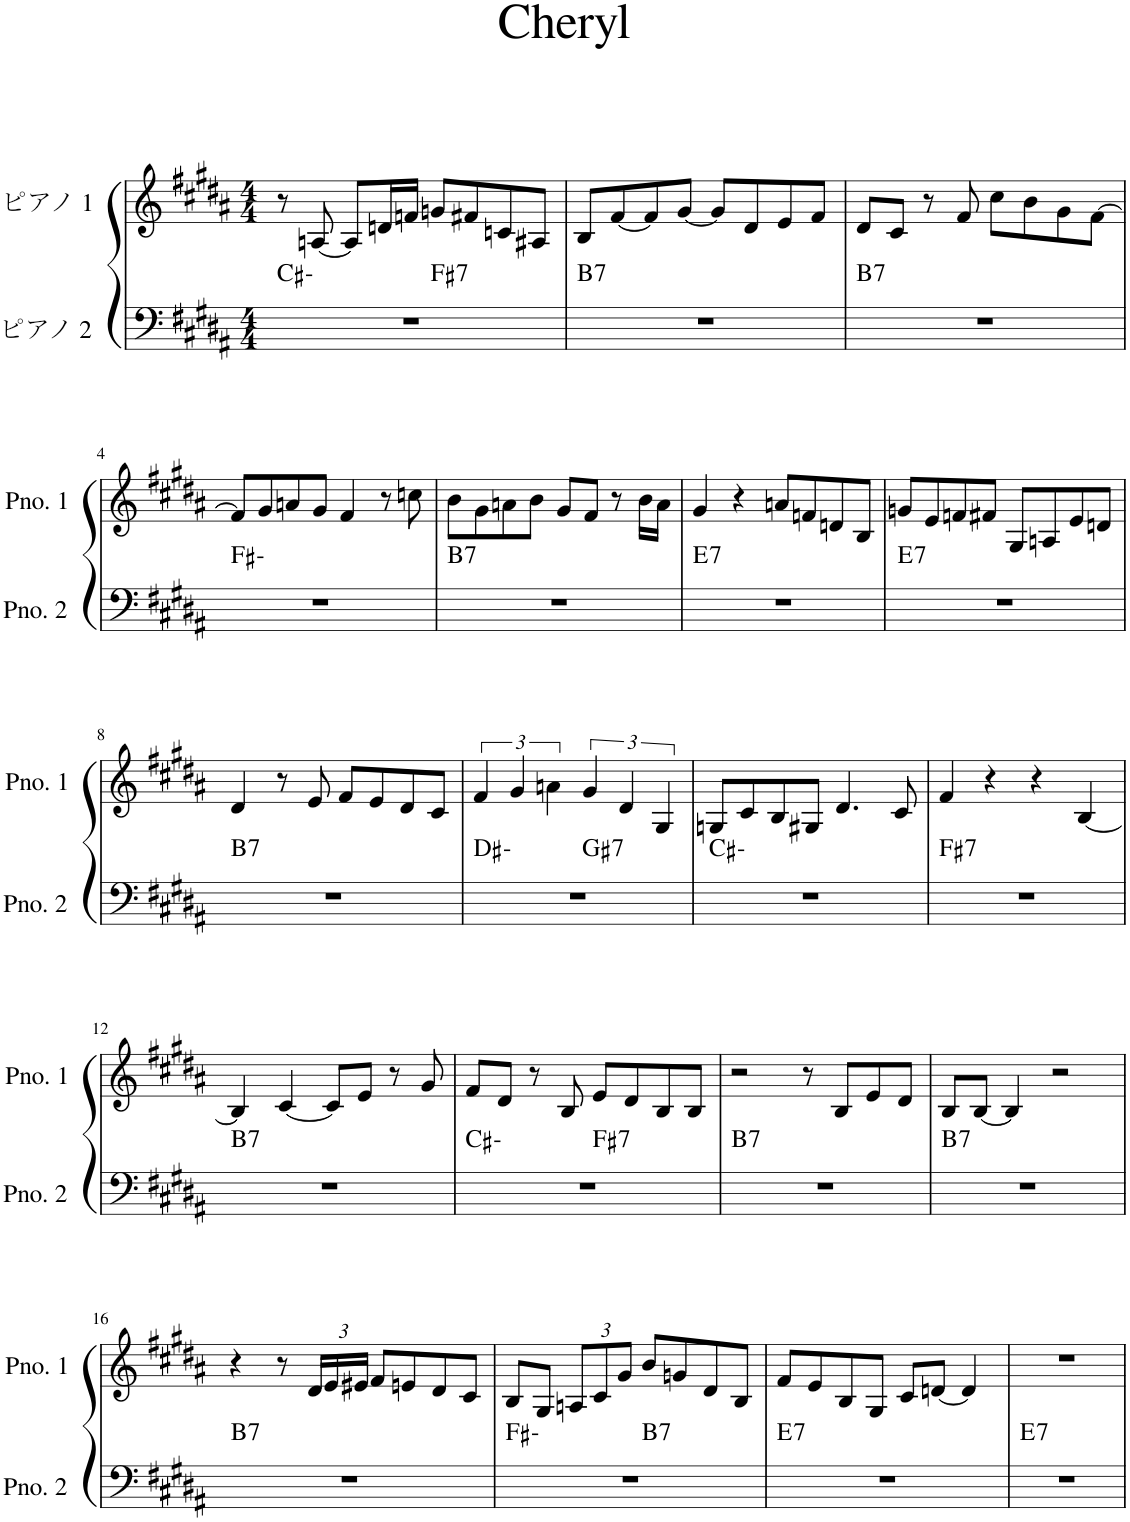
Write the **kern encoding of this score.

**kern	**harte	**kern
*part2	*part2	*part1
*staff2	*	*staff1
*I"ピアノ 2	*	*I"ピアノ 1
*clefF4	*	*clefG2
*k[f#c#g#d#a#]	*	*k[f#c#g#d#a#]
*M4/4	*	*M4/4
=1	=1	=1
*^	*	*
1r	2ryy	C#:min	8r
.	.	.	[8An/
.	.	.	8A/L]
.	.	.	16dn/L
.	.	.	16fn/JJ
!	!	!LO:H:kt=7	!
.	2ryy	F#:7	8gn/L
.	.	.	8f#X/
.	.	.	8cn/
.	.	.	8A#X/J
=2	=2	=2	=2
!	!	!LO:H:kt=7	!
*v	*v	*	*
1r	B:7	8B/L
.	.	[8f#/
.	.	8f#/]
.	.	[8g#/J
.	.	8g#/L]
.	.	8d#/
.	.	8e/
.	.	8f#/J
=3	=3	=3
!	!LO:H:kt=7	!
1r	B:7	8d#/L
.	.	8c#/J
.	.	8r
.	.	8f#/
.	.	8cc#\L
.	.	8b\
.	.	8g#\
.	.	[8f#\J
!!LO:LB:g=z
=4	=4	=4
1r	F#:min	8f#/L]
.	.	8g#/
.	.	8an/
.	.	8g#/J
.	.	4f#/
.	.	8r
.	.	8ccn\
=5	=5	=5
!	!LO:H:kt=7	!
1r	B:7	8b\L
.	.	8g#\
.	.	8an\
.	.	8b\J
.	.	8g#/L
.	.	8f#/J
.	.	8r
.	.	16b\LL
.	.	16a\JJ
=6	=6	=6
!	!LO:H:kt=7	!
1r	E:7	4g#/
.	.	4r
.	.	8an/L
.	.	8fn/
.	.	8dn/
.	.	8B/J
=7	=7	=7
!	!LO:H:kt=7	!
1r	E:7	8gn/L
.	.	8e/
.	.	8fn/
.	.	8f#X/J
.	.	8G#/L
.	.	8An/
.	.	8e/
.	.	8dn/J
!!LO:LB:g=z
=8	=8	=8
!	!LO:H:kt=7	!
1r	B:7	4d#/
.	.	8r
.	.	8e/
.	.	8f#/L
.	.	8e/
.	.	8d#/
.	.	8c#/J
=9	=9	=9
*^	*	*
1r	2ryy	D#:min	6f#/
.	.	.	6g#/
.	.	.	6an\
!	!	!LO:H:kt=7	!
.	2ryy	G#:7	6g#/
.	.	.	6d#/
.	.	.	6G#/
*v	*v	*	*
=10	=10	=10
1r	C#:min	8Gn/L
.	.	8c#/
.	.	8B/
.	.	8G#X/J
.	.	4.d#/
.	.	8c#/
=11	=11	=11
!	!LO:H:kt=7	!
1r	F#:7	4f#/
.	.	4r
.	.	4r
.	.	[4B/
!!LO:LB:g=z
=12	=12	=12
!	!LO:H:kt=7	!
1r	B:7	4B/]
.	.	[4c#/
.	.	8c#/L]
.	.	8e/J
.	.	8r
.	.	8g#/
=13	=13	=13
*^	*	*
1r	2ryy	C#:min	8f#/L
.	.	.	8d#/J
.	.	.	8r
.	.	.	8B/
!	!	!LO:H:kt=7	!
.	2ryy	F#:7	8e/L
.	.	.	8d#/
.	.	.	8B/
.	.	.	8B/J
=14	=14	=14	=14
!	!	!LO:H:kt=7	!
*v	*v	*	*
1r	B:7	2r
.	.	8r
.	.	8B/L
.	.	8e/
.	.	8d#/J
=15	=15	=15
!	!LO:H:kt=7	!
1r	B:7	8B/L
.	.	[8B/J
.	.	4B/]
.	.	2r
!!LO:LB:g=z
=16	=16	=16
!	!LO:H:kt=7	!
1r	B:7	4r
.	.	8r
*	*	*Xbrackettup
.	.	24d#/LL
.	.	24e/
.	.	24e#X/JJ
.	.	8f#/L
.	.	8en/
.	.	8d#/
.	.	8c#/J
=17	=17	=17
*^	*	*
1r	2ryy	F#:min	8B/L
.	.	.	8G#/J
.	.	.	12An/L
.	.	.	12c#/
.	.	.	12g#/J
!	!	!LO:H:kt=7	!
.	2ryy	B:7	8b/L
.	.	.	8gn/
.	.	.	8d#/
.	.	.	8B/J
=18	=18	=18	=18
!	!	!LO:H:kt=7	!
*v	*v	*	*
1r	E:7	8f#/L
.	.	8e/
.	.	8B/
.	.	8G#/J
.	.	8c#/L
.	.	[8dn/J
.	.	4d/]
=19	=19	=19
!	!LO:H:kt=7	!
1r	E:7	1r
=	=	=
*-	*-	*-
